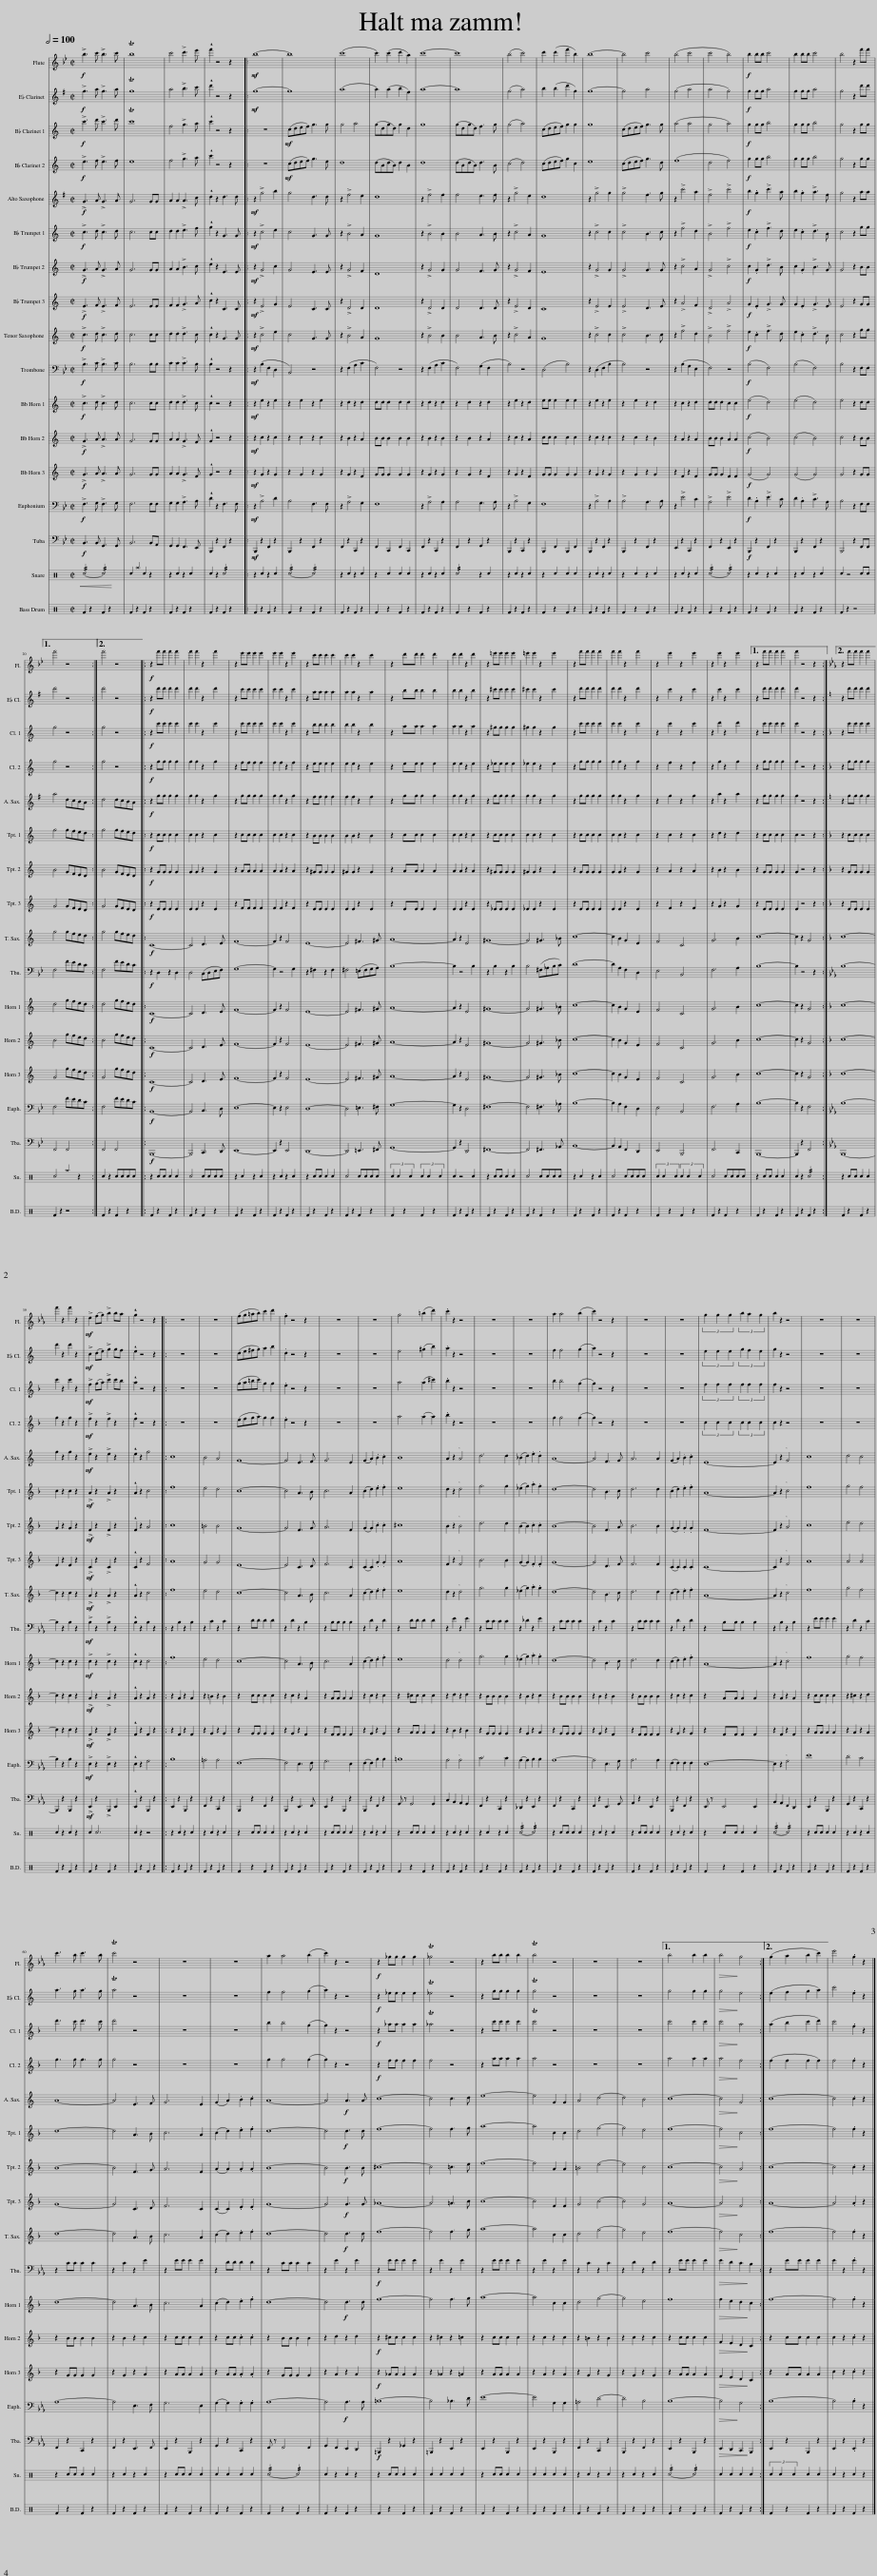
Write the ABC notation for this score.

X:1
%%score 1 2 3 4 5 6 7 8 9 10 11 12 13 14 15 16 17
L:1/8
Q:1/2=100
M:2/2
I:linebreak $
K:Bb
V:1 treble
V:2 treble transpose=3
V:3 treble transpose=-2
V:4 treble transpose=-2
V:5 treble transpose=-9
V:6 treble transpose=-2
V:7 treble transpose=-2
V:8 treble transpose=-2
V:9 treble transpose=-14
V:10 bass
V:11 treble transpose=-14
V:12 treble transpose=-14
V:13 treble transpose=-14
V:14 bass
V:15 bass
V:16 perc
K:none
V:17 perc
K:none
V:1
!f! !>!b3 c' !>!b3 c' | Tb8 | c'4 !>!d'3 e' | !^!f'2 z4 z2 |:!mf! b8- | %5
 b8 | (c'8 | c'2) (c'2 d'2 a2) | c'8- | c'8 | %10
 (b4 c'4) | d'2 (d'2 f'2 b2) | b8- | b4 c'4 | (b4 c'4 | %15
 c'4 b4) |!f! b2 bb c'4 | b2 bb c'4 | b4 z2 f'f' |1$ f'4 z4 :|2 %20
 f'4 z4 |:!f! z2 f'f' f'2 f'2 | f'2 f'2 z2 f'2 | z2 e'e' e'2 e'2 | e'2 e'2 z2 e'2 | %25
 z2 c'c' c'2 c'2 | c'2 c'2 z2 c'2 | z2 d'd' d'2 d'2 | d'2 d'2 z2 d'2 | z2 =e'e' e'2 e'2 | %30
 =e'2 e'2 z2 e'2 | z2 f'f' f'2 f'2 | f'2 f'2 z2 f'2 | z2 e'2 z2 e'2 | z2 e'2 z2 e'2 |1 %35
 z2 f'f' f'2 f'2 | f'2 z4 z2 :|2[K:Eb] z2 f'f' f'2 f'2 ||$ f'2 z2 f'2 z2 |!mf! !>!e2 (fg) !>!b2 ba | %40
 !^!g2 z4 z2 |: z8 | z8 | (fg=ab) c'2 d'2 | .f2 z4 z2 | %45
 z8 | z8 | g4 (=b2 d'2) | .c'2 z2 z4 | z8 | %50
 z8 | a2 a4 (b2 | c'2) z4 z2 | z8 | z8 | %55
 (3g2 g2 g2 (3b2 a2 g2 | b2 z2 z4 | z8 | z8 |$ c'3 b c'3 b | %60
 Tc'4 z4 | z8 | z8 | a2 a4 (b2 | c'2) z2 z4 | %65
!f! z2 _gg g2 g2 | T_g4 z4 | z2 bb b2 b2 | Tb4 z4 | z8 | %70
 z8 |1 b4 b2 b2 |!>(! b4!>)! g4 :|2 (g2 a2 b2 c'2) || e'4 .g2 z2 |] %75
V:2
[K:G]!f! !>!g3 a !>!g3 a | Tg8 | a4 !>!b3 c' | !^!d'2 z4 z2 |:!mf! g8- | %5
 g8 | (a8 | a2) (a2 b2 f2) | a8- | a8 | %10
 (g4 a4) | b2 (b2 d'2 g2) | g8- | g4 a4 | (g4 a4 | %15
 a4 g4) |!f! g2 gg a4 | g2 gg a4 | g4 z2 d'd' |1$ d'4 z4 :|2 %20
 d'4 z4 |:!f! z2 d'd' d'2 d'2 | d'2 d'2 z2 d'2 | z2 c'c' c'2 c'2 | c'2 c'2 z2 c'2 | %25
 z2 aa a2 a2 | a2 a2 z2 a2 | z2 bb b2 b2 | b2 b2 z2 b2 | z2 ^c'c' c'2 c'2 | %30
 ^c'2 c'2 z2 c'2 | z2 d'd' d'2 d'2 | d'2 d'2 z2 d'2 | z2 c'2 z2 c'2 | z2 c'2 z2 c'2 |1 %35
 z2 d'd' d'2 d'2 | d'2 z4 z2 :|2[K:C] z2 d'd' d'2 d'2 ||$ d'2 z2 d'2 z2 |!mf! !>!c2 (de) !>!g2 gf | %40
 !^!e2 z4 z2 |: z8 | z8 | (de^fg) a2 b2 | .d2 z4 z2 | %45
 z8 | z8 | e4 (^g2 b2) | .a2 z2 z4 | z8 | %50
 z8 | f2 f4 (g2 | a2) z4 z2 | z8 | z8 | %55
 (3e2 e2 e2 (3g2 f2 e2 | g2 z2 z4 | z8 | z8 |$ a3 g a3 g | %60
 Ta4 z4 | z8 | z8 | f2 f4 (g2 | a2) z2 z4 | %65
!f! z2 _ee e2 e2 | T_e4 z4 | z2 gg g2 g2 | Tg4 z4 | z8 | %70
 z8 |1 g4 g2 g2 |!>(! g4!>)! e4 :|2 (e2 f2 g2 a2) || c'4 .e2 z2 |] %75
V:3
[K:C]!f! !>!c'3 d' !>!c'3 d' | Tc'8 | f4 !>!g3 a | !^!c'2 z4 z2 |: z8 | %5
!mf! (cdef) g3 g | g4 a4 | (gdgd) g2 d2 | g8 | (gdgd) f3 g | %10
 (g4 a4) | (cdef) g2 g2 | g8 | (cdef) g3 g | (a4 a4 | %15
 g4 a4) |!f! g2 gg b4 | g2 gg b4 | g4 z2 gg |1$ g4 z4 :|2 %20
 g4 z4 |:!f! z2 c'c' c'2 c'2 | c'2 c'2 z2 c'2 | z2 c'c' c'2 c'2 | c'2 c'2 z2 c'2 | %25
 z2 bb b2 b2 | b2 b2 z2 b2 | z2 aa a2 a2 | a2 a2 z2 a2 | z2 ^gg g2 g2 | %30
 ^g2 g2 z2 g2 | z2 c'c' c'2 c'2 | c'2 c'2 z2 c'2 | z2 c'2 z2 c'2 | z2 d'2 z2 d'2 |1 %35
 z2 c'c' c'2 c'2 | c'2 z4 z2 :|2[K:F] z2 c'c' c'2 c'2 ||$ c'2 z2 c'2 z2 |!mf! !>!f2 (ga) !>!c'2 c'b | %40
 !^!a2 z4 z2 |: z8 | z8 | (ga=bc') g2 g2 | .e2 z4 z2 | %45
 z8 | z8 | a4 (a2 ^c'2) | .b2 z2 z4 | z8 | %50
 z8 | b2 b4 (g2 | g2) z4 z2 | z8 | z8 | %55
 (3f2 f2 f2 (3f2 f2 f2 | f2 z2 z4 | z8 | z8 |$ d'3 c' d'3 c' | %60
 d'4 z4 | z8 | z8 | b2 b4 (g2 | g2) z2 z4 | %65
!f! z2 _aa a2 a2 | T_a4 z4 | z2 c'c' c'2 c'2 | Tc'4 z4 | z8 | %70
 z8 |1 c'4 c'2 c'2 |!>(! c'4!>)! a4 :|2 (a2 b2 c'2 d'2) || c'4 .f2 z2 |] %75
V:4
[K:C]!f! !>!e3 f !>!e3 f | e8 | f4 !>!g3 a | !^!c'2 z4 z2 |: z8 | %5
!mf! (cdef) g3 e | d8 | (dBdB) d2 B2 | d8 | (dBdB) d3 B | %10
 (c4 d4) | (cdef) g2 c2 | e8 | (cdef) g3 d | (f8 | %15
 d4 f4) |!f! g2 gg b4 | g2 gg b4 | g4 z2 gg |1$ g4 z4 :|2 %20
 g4 z4 |:!f! z2 gg g2 g2 | g2 g2 z2 g2 | z2 ff f2 f2 | f2 f2 z2 f2 | %25
 z2 ee e2 e2 | e2 e2 z2 e2 | z2 ee e2 e2 | e2 e2 z2 e2 | z2 _ee e2 e2 | %30
 _e2 e2 z2 e2 | z2 gg g2 g2 | g2 g2 z2 g2 | z2 f2 z2 f2 | z2 g2 z2 g2 |1 %35
 z2 gg g2 g2 | g2 z4 z2 :|2[K:F] z2 gg g2 g2 ||$ g2 z2 g2 z2 |!mf! !>!f2 z2 !>!f2 z2 | %40
 !^!f2 z4 z2 |: z8 | z8 | (efga) g2 g2 | .e2 z4 z2 | %45
 z8 | z8 | a4 (a2 a2) | .b2 z2 z4 | z8 | %50
 z8 | g2 g4 (g2 | g2) z4 z2 | z8 | z8 | %55
 (3c2 c2 c2 (3c2 c2 c2 | c2 z2 z4 | z8 | z8 |$ g3 g g3 g | %60
 g4 z4 | z8 | z8 | g2 g4 (g2 | g2) z2 z4 | %65
!f! z2 ff f2 f2 | f4 z4 | z2 aa a2 a2 | a4 z4 | z8 | %70
 z8 |1 a4 a2 a2 |!>(! a4!>)! f4 :|2 (f2 f2 f2 f2) || f4 .f2 z2 |] %75
V:5
[K:G]!f! !>!G3 A !>!G3 A | G6 GG | A2 A2 !>!A3 c | !^!d2 z2 d3 d |:!mf! z2 !>!g4 b2 | %5
 g4 d3 d | z2 !>!f4 e2 | d8 | z2 !>!f4 f2 | f4 e3 f | %10
 z2 !>!g4 e2 | d8 | z2 !>!g4 g2 | !>!g4 f3 g | z2 !>!c'4 a2 | %15
 !>!f4 !>!c'4 |!f! b2 .g2 !>!c'3 a | b2 .g2 !>!a3 f | g4 z2 aa |1$ a4 dcBA :|2 %20
 d4 dcBA |:!f! z2 gg g2 g2 | g2 g2 z2 g2 | z2 gg g2 g2 | g2 g2 z2 g2 | %25
 z2 ff f2 f2 | f2 f2 z2 f2 | z2 gg g2 g2 | g2 g2 z2 g2 | z2 gg g2 g2 | %30
 g2 g2 z2 g2 | z2 gg g2 g2 | g2 g2 z2 g2 | z2 g2 z2 g2 | z2 a2 z2 a2 |1 %35
 z2 gg g2 g2 | g2 z4 z2 :|2[K:C] z2 gg g2 g2 ||$ g2 z2 g2 z2 |!mf! !>!e2 z2 !>!e2 z2 | %40
 !^!e2 z2 g4 |: c8 | B4 A4 | G8- | G4 E3 F | %45
 G6 E2 | (G2 A2) .B2 .c2 | B8 | A2 z2 A4 | d6 d2 | %50
 (_B2 d2) .e2 .d2 | A8- | A4 F3 G | A6 A2 | (G2 A2) .B2 .c2 | %55
 E8- | E2 z2 G4 | c8 | d4 c4 |$ A8- | %60
 A4 E3 F | G6 E2 | (G2 A2) .B2 .c2 | A8- | A4!f! A3 A | %65
 c8- | c4 c3 d | e8- | e4 G2 G2 | A4 d4- | %70
 d4 B4 |1 c8- |!>(! c4!>)! G4 :|2 c8- || c4 .c2 z2 |] %75
V:6
[K:C]!f! !>!c3 d !>!c3 d | c6 cc | d2 d2 !>!e3 f | !^!g2 z2 G3 G |:!mf! z2 !>!c4 e2 | %5
 c4 G3 G | z2 !>!B4 A2 | G8 | z2 !>!B4 B2 | B4 A3 B | %10
 z2 !>!c4 A2 | G8 | z2 !>!c4 c2 | !>!c4 B3 c | z2 !>!f4 d2 | %15
 !>!B4 !>!f4 |!f! e2 .c2 !>!f3 d | e2 .c2 !>!d3 B | c4 z2 gg |1$ g4 gfed :|2 %20
 g4 gfed |:!f! z2 cc c2 c2 | c2 c2 z2 c2 | z2 cc c2 c2 | c2 c2 z2 c2 | %25
 z2 BB B2 B2 | B2 B2 z2 B2 | z2 cc c2 c2 | c2 c2 z2 c2 | z2 cc c2 c2 | %30
 c2 c2 z2 c2 | z2 cc c2 c2 | c2 c2 z2 c2 | z2 c2 z2 c2 | z2 d2 z2 d2 |1 %35
 z2 cc c2 c2 | c2 z4 z2 :|2[K:F] z2 cc c2 c2 ||$ c2 z2 c2 z2 |!mf! !>!A2 z2 !>!A2 z2 | %40
 !^!A2 z2 c4 |: f8 | e4 d4 | c8- | c4 A3 B | %45
 c6 A2 | (c2 d2) .e2 .f2 | e8 | d2 z2 d4 | g6 g2 | %50
 (_e2 g2) .a2 .g2 | d8- | d4 B3 c | d6 d2 | (c2 d2) .e2 .f2 | %55
 A8- | A2 z2 c4 | f8 | g4 f4 |$ d8- | %60
 d4 A3 B | c6 A2 | (c2 d2) .e2 .f2 | d8- | d4!f! d3 d | %65
 f8- | f4 f3 g | a8- | a4 c2 c2 | d4 g4- | %70
 g4 e4 |1 f8- |!>(! f4!>)! c4 :|2 f8- || f4 .f2 z2 |] %75
V:7
[K:C]!f! !>!G3 A !>!G3 A | G6 GG | A2 A2 !>!B3 c | !^!e2 z2 E3 E |:!mf! z2 !>!G4 c2 | %5
 G4 E3 E | z2 !>!G4 F2 | D8 | z2 !>!G4 G2 | G4 F3 G | %10
 z2 !>!G4 F2 | E8 | z2 !>!G4 G2 | !>!G4 G3 G | z2 !>!c4 A2 | %15
 !>!G4 !>!c4 |!f! c2 .G2 !>!d3 B | c2 .G2 !>!B3 G | G4 z2 BB |1$ B4 GFED :|2 %20
 B4 GFED |:!f! z2 GG G2 G2 | G2 G2 z2 G2 | z2 AA A2 A2 | A2 A2 z2 A2 | %25
 z2 ^GG G2 G2 | ^G2 G2 z2 G2 | z2 AA A2 A2 | A2 A2 z2 A2 | z2 ^GG G2 G2 | %30
 ^G2 G2 z2 G2 | z2 GG G2 G2 | G2 G2 z2 G2 | z2 A2 z2 A2 | z2 B2 z2 B2 |1 %35
 z2 GG G2 G2 | G2 z4 z2 :|2[K:F] z2 GG G2 G2 ||$ G2 z2 G2 z2 |!mf! !>!F2 z2 !>!F2 z2 | %40
 !^!F2 z2 A4 |: c8 | =B4 B4 | G8- | G4 F3 G | %45
 A6 F2 | (G2 G2) .c2 .c2 | ^c8 | B2 z2 B4 | d6 d2 | %50
 (B2 B2) .c2 .c2 | B8- | B4 F3 A | B6 B2 | (G2 G2) .G2 .G2 | %55
 F8- | F2 z2 A4 | c8 | e4 d4 |$ B8- | %60
 B4 F3 G | A6 F2 | (A2 A2) .A2 .A2 | B8- | B4!f! B3 B | %65
 ^c8- | c4 =c3 e | f8- | f4 A2 A2 | =B4 e4- | %70
 e4 c4 |1 c8- |!>(! c4!>)! A4 :|2 c8- || c4 .c2 z2 |] %75
V:8
[K:C]!f! !>!E3 F !>!E3 F | E6 EE | F2 F2 !>!G3 A | !^!c2 z2 C3 C |:!mf! z2 !>!E4 G2 | %5
 E4 C3 C | z2 !>!D4 D2 | D8 | z2 !>!D4 D2 | D4 D3 D | %10
 z2 !>!E4 D2 | C8 | z2 !>!E4 E2 | !>!E4 D3 E | z2 !>!A4 F2 | %15
 !>!D4 !>!A4 |!f! G2 .E2 !>!G3 G | G2 .E2 !>!G3 E | E4 z2 GG |1$ G4 GFED :|2 %20
 G4 GFED |:!f! z2 EE E2 E2 | E2 E2 z2 E2 | z2 FF F2 F2 | F2 F2 z2 F2 | %25
 z2 EE E2 E2 | E2 E2 z2 E2 | z2 EE E2 E2 | E2 E2 z2 E2 | z2 _EE E2 E2 | %30
 _E2 E2 z2 E2 | z2 EE E2 E2 | E2 E2 z2 E2 | z2 F2 z2 F2 | z2 G2 z2 G2 |1 %35
 z2 EE E2 E2 | E2 z4 z2 :|2[K:F] z2 EE E2 E2 ||$ E2 z2 E2 z2 |!mf! !>!C2 z2 !>!C2 z2 | %40
 !^!C2 z2 F4 |: A8 | G4 G4 | E8- | E4 C3 D | %45
 F6 C2 | (C2 C2) .G2 .G2 | A8 | F2 z2 F4 | B6 B2 | %50
 (G2 G2) .F2 .F2 | G8- | G4 D3 F | F6 F2 | (C2 C2) .C2 .C2 | %55
 C8- | C2 z2 F4 | A8 | A4 A4 |$ G8- | %60
 G4 C3 D | F6 C2 | (C2 C2) .E2 .E2 | G8- | G4!f! G3 G | %65
 _A8- | A4 =A3 c | c8- | c4 F2 F2 | G4 c4- | %70
 c4 G4 |1 A8- |!>(! A4!>)! F4 :|2 A8- || A4 .A2 z2 |] %75
V:9
[K:C]!f! !>!c3 d !>!c3 d | c6 cc | d2 d2 !>!d3 c | !^!c2 z2 G3 G |:!mf! z2 !>!c4 e2 | %5
 c4 G3 G | z2 !>!B4 A2 | G8 | z2 !>!B4 B2 | B4 A3 B | %10
 z2 !>!c4 A2 | G8 | z2 !>!c4 c2 | !>!c4 B3 c | z2 !>!f4 d2 | %15
 !>!B4 !>!f4 |!f! e2 .c2 !>!f3 d | e2 .c2 !>!d3 B | c4 z2 gg |1$ g4 gfed :|2 %20
 g4 gfed |:!f! C8- | C4 D3 E | F8- | F2 z2 F4 | %25
 E8- | E4 ^F3 ^G | A8- | A2 z2 E4 | ^G8- | %30
 G4 ^G3 _B | c8- | c2 B2 G2 E2 | F4 C4 | G6 B2 |1 %35
 c8- | c2 z2 G4 :|2[K:F] c8- ||$ c2 z2 c2 z2 |!mf! !>!A2 z2 !>!A2 z2 | %40
 !^!A2 z2 c4 |: f8 | e4 d4 | c8- | c4 A3 B | %45
 c6 A2 | (c2 d2) .e2 .f2 | e8 | d2 z2 d4 | g6 g2 | %50
 (_e2 g2) .a2 .g2 | d8- | d4 B3 c | d6 d2 | (c2 d2) .e2 .f2 | %55
 A8- | A2 z2 c4 | f8 | g4 f4 |$ d8- | %60
 d4 A3 B | c6 A2 | (c2 d2) .e2 .f2 | d8- | d4!f! d3 d | %65
 f8- | f4 f3 g | a8- | a4 c2 c2 | d4 g4- | %70
 g4 e4 |1 f8- |!>(! f4!>)! c4 :|2 f8- || f4 .f2 z2 |] %75
V:10
!f! !>!B,3 C !>!B,3 C | B,6 B,B, | C2 C2 !>!C3 B, | !^!B,2 z4 z2 |:!mf! z2 (B,2 F,2 D,2 | %5
 B,,4) z4 | z2 (F,2 A,2 C2 | F,4) z4 | z2 (F,2 A,2 C2 | F,4) (G,2 F,2 | %10
 B,4) z4 | (D,4 B,4) | z2 (D,2 F,2 B,2 | B,4) z4 | z2 (B,2 G,2 E,2 | %15
 F,4) z4 |!f! (B,4 F,4) | (B,4 F,4) | B,4 z2 F,F, |1$ F,4 FEDC :|2 %20
 F,4 FEDC |:!f! z2 D,2 z2 D,2 | D,4 (C,D,E,F,) | G,8- | G,2 z4 G,2 | %25
 z2 ^F,2 z2 F,2 | ^F,4 (=E,F,G,A,) | B,8- | B,2 z4 B,2 | z2 B,2 z2 B,2 | %30
 B,4 (^F,_A,B,C) | D8- | D2 A,2 F,2 D,2 | E,4 B,,4 | F,6 A,2 |1 %35
 B,8- | B,2 z4 z2 :|2[K:Eb] B,8- ||$ B,2 z2 B,2 z2 |!mf! !>!B,2 z2 !>!B,2 z2 | %40
 !^!B,2 z2 B,2 z2 |: z2 B,2 z2 B,2 | z2 C2 z2 C2 | z2 DD D2 D2 | z2 D2 z2 B,2 | %45
 z2 B,B, B,2 B,2 | z2 D2 z2 D2 | z2 DD D2 D2 | z2 E2 z2 E2 | z2 CC C2 C2 | %50
 z2 _D2 z2 E2 | z2 CC C2 C2 | z2 C2 z2 C2 | z2 CC C2 C2 | z2 D2 z2 D2 | %55
 z2 B,B, B,2 B,2 | z2 B,2 z2 B,2 | z2 EE E2 E2 | z2 D2 z2 C2 |$ z2 CC C2 C2 | %60
 z2 C2 z2 E2 | z2 EE E2 E2 | z2 DD D2 D2 | z2 CC C2 C2 | z2 E2 z2 E2 | %65
!f! z2 EE E2 E2 | z2 E2 z2 E2 | z2 EE E2 E2 | z2 E2 z2 E2 | z2 C2 z2 C2 | %70
 z2 D2 z2 D2 |1 z2 EE E2 E2 |!>(! E2 D2 C2!>)! B,2 :|2 z2 EE E2 E2 || E2 z2 .E2 z2 |] %75
V:11
[K:C]!f! !>!c3 d !>!c3 d | c6 cc | d2 d2 !>!d3 c | !^!c2 z4 z2 |:!mf! z2 e2 z2 e2 | %5
 z2 e2 z2 e2 | z2 d2 z2 d2 | dd d2 d2 d2 | z2 d2 z2 d2 | z2 d2 z2 d2 | %10
 z2 e2 z2 d2 | ee e2 e2 e2 | z2 e2 z2 e2 | z2 e2 z2 d2 | z2 c2 z2 d2 | %15
 dd d2 c2 c2 |!f! (e4 d4) | (e4 d4) | e4 z2 dd |1$ d4 gfed :|2 %20
 d4 gfed |:!f! C8- | C4 D3 E | F8- | F2 z2 F4 | %25
 E8- | E4 ^F3 ^G | A8- | A2 z2 E4 | ^G8- | %30
 G4 ^G3 _B | c8- | c2 B2 G2 E2 | F4 C4 | G6 B2 |1 %35
 c8- | c2 z2 G4 :|2[K:F] c8- ||$ c2 z2 c2 z2 |!mf! !>!c2 z2 !>!c2 z2 | %40
 !^!c2 z2 c4 |: f8 | e4 d4 | c8- | c4 A3 B | %45
 c6 A2 | (c2 d2) .e2 .f2 | e8 | d4 d4 | g6 g2 | %50
 (_e2 g2) .a2 .g2 | d8- | d4 B3 c | d6 d2 | (c2 d2) .e2 .f2 | %55
 A8- | A2 z2 c4 | f8 | g4 f4 |$ d8- | %60
 d4 A3 B | c6 A2 | (c2 d2) .e2 .f2 | d8- | d4!f! d3 d | %65
 f8- | f4 f3 g | a8- | a4 c2 c2 | d4 g4- | %70
 g4 e4 |1 f8 |!>(! f2 e2 d2!>)! c2 :|2 f8- || f4 .f2 z2 |] %75
V:12
[K:C]!f! !>!G3 A !>!A3 A | G6 GG | A2 A2 !>!G3 F | !^!G2 z4 z2 |:!mf! z2 c2 z2 c2 | %5
 z2 c2 z2 c2 | z2 B2 z2 A2 | BB B2 B2 B2 | z2 B2 z2 B2 | z2 B2 z2 A2 | %10
 z2 c2 z2 A2 | cc c2 c2 c2 | z2 c2 z2 c2 | z2 c2 z2 B2 | z2 A2 z2 A2 | %15
 BB B2 A2 A2 |!f! (c4 B4) | (c4 B4) | c4 z2 BB |1$ B4 gfed :|2 %20
 B4 gfed |:!f! C8- | C4 D3 E | F8- | F2 z2 F4 | %25
 E8- | E4 ^F3 ^G | A8- | A2 z2 E4 | ^G8- | %30
 G4 ^G3 _B | c8- | c2 B2 G2 E2 | F4 C4 | G6 B2 |1 %35
 c8- | c2 z2 G4 :|2[K:F] c8- ||$ c2 z2 c2 z2 |!mf! !>!A2 z2 !>!A2 z2 | %40
 !^!A2 z2 A2 z2 |: z2 A2 z2 A2 | z2 =B2 z2 B2 | z2 cc c2 c2 | z2 c2 z2 A2 | %45
 z2 AA A2 A2 | z2 c2 z2 c2 | z2 ^cc c2 c2 | z2 d2 z2 d2 | z2 BB B2 B2 | %50
 z2 B2 z2 c2 | z2 BB B2 B2 | z2 B2 z2 B2 | z2 BB B2 B2 | z2 c2 z2 c2 | %55
 z2 AA A2 A2 | z2 A2 z2 A2 | z2 cc c2 c2 | z2 ^c2 z2 d2 |$ z2 BB B2 B2 | %60
 z2 B2 z2 c2 | z2 cc c2 c2 | z2 cc .c2 .c2 | z2 BB B2 B2 | z2 d2 z2 d2 | %65
!f! z2 ^cc c2 c2 | z2 ^c2 z2 =c2 | z2 cc c2 c2 | z2 c2 z2 c2 | z2 =B2 z2 B2 | %70
 z2 c2 z2 c2 |1 z2 cc c2 c2 |!>(! F2 E2 D2!>)! C2 :|2 z2 cc c2 c2 || c2 z2 .c2 z2 |] %75
V:13
[K:C]!f! !>!G3 A !>!A3 A | G6 GG | A2 A2 !>!G3 F | !^!G2 z4 z2 |:!mf! z2 G2 z2 G2 | %5
 z2 G2 z2 G2 | z2 G2 z2 F2 | GG G2 G2 G2 | z2 G2 z2 G2 | z2 G2 z2 F2 | %10
 z2 G2 z2 F2 | GG G2 G2 G2 | z2 G2 z2 G2 | z2 G2 z2 G2 | z2 F2 z2 F2 | %15
 GG G2 F2 F2 |!f! (G4 G4) | (G4 G4) | G4 z2 GG |1$ G4 gfed :|2 %20
 G4 gfed |:!f! C8- | C4 D3 E | F8- | F2 z2 F4 | %25
 E8- | E4 ^F3 ^G | A8- | A2 z2 E4 | ^G8- | %30
 G4 ^G3 _B | c8- | c2 B2 G2 E2 | F4 C4 | G6 B2 |1 %35
 c8- | c2 z2 G4 :|2[K:F] c8- ||$ c2 z2 c2 z2 |!mf! !>!F2 z2 !>!F2 z2 | %40
 !^!F2 z2 F2 z2 |: z2 F2 z2 F2 | z2 G2 z2 G2 | z2 GG G2 G2 | z2 G2 z2 F2 | %45
 z2 FF F2 F2 | z2 G2 z2 G2 | z2 AA A2 A2 | z2 B2 z2 B2 | z2 GG G2 G2 | %50
 z2 G2 z2 A2 | z2 GG G2 G2 | z2 G2 z2 F2 | z2 FF F2 F2 | z2 G2 z2 G2 | %55
 z2 FF F2 F2 | z2 F2 z2 F2 | z2 AA A2 A2 | z2 A2 z2 A2 |$ z2 GG G2 G2 | %60
 z2 G2 z2 A2 | z2 AA A2 A2 | z2 AA .A2 .A2 | z2 GG G2 G2 | z2 A2 z2 A2 | %65
!f! z2 _AA A2 A2 | z2 _A2 z2 =A2 | z2 AA A2 A2 | z2 A2 z2 A2 | z2 G2 z2 G2 | %70
 z2 G2 z2 G2 |1 z2 AA A2 A2 |!>(! F2 E2 D2!>)! C2 :|2 z2 AA A2 A2 || c2 z2 .c2 z2 |] %75
V:14
!f! !>!F,3 G, !>!F,3 G, | F,6 F,F, | G,2 G,2 !>!A,3 B, | !^!D2 z2 F,3 F, |:!mf! z2 !>!B,4 D2 | %5
 B,4 F,3 F, | z2 !>!A,4 G,2 | F,8 | z2 !>!A,4 A,2 | A,4 G,3 A, | %10
 z2 !>!B,4 G,2 | F,8 | z2 !>!B,4 B,2 | !>!B,4 A,3 B, | z2 !>!E4 C2 | %15
 !>!A,4 !>!E4 |!f! D2 .B,2 !>!E3 C | D2 .B,2 !>!C3 A, | B,4 z2 F,F, |1$ F,4 FEDC :|2 %20
 F,4 FEDC |:!f! B,,8- | B,,4 C,3 D, | E,8- | E,2 z2 E,4 | %25
 D,8- | D,4 =E,3 ^F, | G,8- | G,2 z2 D,4 | ^F,8- | %30
 F,4 ^F,3 _A, | B,8- | B,2 A,2 F,2 D,2 | E,4 B,,4 | F,6 A,2 |1 %35
 B,8- | B,2 z2 F,4 :|2[K:Eb] B,8- ||$ B,2 z2 B,2 z2 |!mf! !>!E,2 z2 !>!E,2 z2 | %40
 !^!E,2 z2 G,4 |: B,8 | =A,4 A,4 | F,8- | F,4 E,3 F, | %45
 G,6 E,2 | (F,2 F,2) B,2 B,2 | =B,8 | A,4 A,4 | C6 C2 | %50
 (A,2 A,2) B,2 B,2 | A,8- | A,4 E,3 G, | A,6 A,2 | (F,2 F,2) F,2 F,2 | %55
 E,8- | E,2 z2 G,4 | E8 | D4 C4 |$ A,8- | %60
 A,4 E,3 F, | G,6 E,2 | (G,2 G,2) .G,2 .G,2 | A,8- | A,4!f! A,3 A, | %65
 =B,8- | B,4 _B,3 D | E8- | E4 G,2 G,2 | =A,4 D4- | %70
 D4 B,4 |1 B,8- |!>(! B,4!>)! G,4 :|2 B,8- || B,4 .B,2 z2 |] %75
V:15
!f! B,,3 B,, G,,3 G,, | B,,6 B,,A,, | G,,2 G,,2 F,,3 E,, | B,,,2 z2 F,,2 z2 |:!mf! B,,,2 z2 F,,2 z2 | %5
 B,,,2 z2 F,,2 z2 | F,,2 z2 C,,2 z2 | F,,2 C,,2 F,,2 C,,2 | F,,2 z2 C,,2 z2 | F,,2 z2 G,,2 z2 | %10
 B,,,2 z2 C,,2 z2 | B,,,2 F,,2 B,,,2 F,,2 | B,,,2 z2 F,,2 z2 | B,,,2 z2 F,,2 z2 | E,,2 z2 C,,2 z2 | %15
 F,,2 z2 E,,2 z2 |!f! B,,,2 z2 F,,2 z2 | B,,,2 z2 F,,2 z2 | B,,,4 z2 F,,F,, |1$ F,,4 F,,4 :|2 %20
 F,,4 F,,4 |:!f! B,,,8- | B,,,4 C,,3 D,, | E,,8- | E,,2 z2 E,,4 | %25
 D,,8- | D,,4 =E,,3 ^F,, | G,,8- | G,,2 z2 D,,4 | ^F,,8- | %30
 F,,4 ^F,,3 _A,, | B,,8- | B,,2 A,,2 F,,2 D,,2 | E,,4 B,,,4 | F,,6 C,,2 |1 %35
 B,,,8- | B,,,2 z2 F,,4 :|2[K:Eb] B,,,8- ||$ B,,,2 z2 B,,,2 z2 |!mf! !>!E,,2 z2 !>!B,,,2 E,,2 | %40
 !^!E,,2 z2 B,,,2 z2 |: E,,2 z2 B,,,2 z2 | F,,2 z2 C,,2 z2 | B,,,2 z2 F,,2 z2 | B,,,2 z2 E,,3 F,, | %45
 E,,2 z2 B,,,2 z2 | B,,,2 z2 F,,2 z2 | G,, z G,,4 G,,2 | C,2 B,,2 A,,2 G,,2 | F,,2 z2 C,,2 z2 | %50
 _D,,2 z2 E,,2 z2 | F,,2 z2 C,,2 z2 | F,,2 z2 E,,3 G,, | A,,2 z2 E,,2 z2 | B,,,2 z2 F,,2 z2 | %55
 E,, z E,,4 E,,2 | B,,2 A,,2 F,,2 D,,2 | E,,2 z2 B,,,2 z2 | G,,2 z2 C,,2 z2 |$ F,,2 z2 C,,2 z2 | %60
 F,,2 z2 E,,3 F,, | E,,2 z2 B,,,2 z2 | G,,2 z2 C,,2 z2 | F,, z F,,4 F,,2 | G,,2 F,,2 E,,2 D,,2 | %65
!f! =B,,,2 z2 _G,,2 z2 | =B,,,2 z2 E,,2 z2 | E,,2 z2 B,,,2 z2 | E,,2 z2 B,,,2 z2 | F,,2 z2 C,,2 z2 | %70
 B,,,2 z2 F,,2 z2 |1 E,,2 z2 B,,,2 z2 |!>(! E,,2 D,,2 C,,2!>)! B,,,2 :|2 E,,2 z2 B,,,2 z2 || E,,2 z2 .E,,2 z2 |] %75
V:16
[K:C]!<(! !//!c4- !//!c4!<)! | c2 ^a2 c2 z2 | z2 c2 z2 c2 | c2 z2 !//!c4 |: z2 c2 z2 c2 | %5
 !//!c4- !//!c4 | z2 c2 z2 c2 | z2 c2 c2 c2 | z2 c2 z2 c2 | !//!c4 z2 c2 | %10
 z2 c2 z2 c2 | z2 c2 c2 c2 | z2 c2 z2 c2 | z2 c2 z2 c2 | z2 c2 z2 c2 | %15
 !//!c4- !//!c4 | z2 c2 z2 c2 | z2 c2 z2 c2 | c2 z4 cc |1$ c4 ^a2 z2 :|2 %20
 c2 z2 cccc |: z2 cc c2 c2 | c4 cccc | z2 c2 z2 c2 | z2 c2 z2 c2 | %25
 z2 cc c2 c2 | c4 cccc | (3c2 c2 c2 (3c2 c2 c2 | c2 z4 c2 | z2 cc c2 c2 | %30
 c4 cccc | z2 c2 z2 c2 | c4 cccc | (3c2 c2 c2 (3c2 c2 c2 | c4 cccc |1 %35
 z2 cc c2 c2 | c2 z2 !//!c4 :|2 z2 cc c2 c2 ||$ c2 z2 c2 z2 | c2 c6 | %40
 c2 z2 z4 |: z2 c2 z2 c2 | z2 c2 z2 c2 | z2 cc c2 c2 | z2 c2 z2 c2 | %45
 z2 cc c2 c2 | z2 c2 z2 c2 | z2 cc c2 c2 | z2 c2 z2 c2 | z2 c2 z2 c2 | %50
 !//!c4- !//!c4 | z2 cc c2 c2 | z2 c2 z2 c2 | z2 cc c2 c2 | z2 c2 z2 c2 | %55
 z2 cc c2 c2 | !//!c4- !//!c4 | z2 cc c2 c2 | z2 c2 z2 c2 |$ z2 cc c2 c2 | %60
 z2 c2 z2 c2 | z2 cc c2 c2 | c2 c2 c2 c2 | !//!c4- !//!c4 | c2 z2 c2 z2 | %65
 z2 cc c2 c2 | c2 c2 c2 c2 | z2 cc c2 c2 | c2 c2 c2 c2 | z2 c2 z2 c2 | %70
 z2 c2 z2 c2 |1 !//!c4- !//!c4 | c2 c2 c2 c2 :|2 (3c2 c2 c2 c2 c2 || c2 z2 c2 z2 |] %75
V:17
[K:C] F2 z2 F2 z2 | F2 z2 F2 z2 | F2 z2 F2 z2 | F2 z2 F2 z2 |: F2 z2 F2 z2 | %5
 F2 z2 F2 z2 | F2 z2 F2 z2 | F2 z2 F2 z2 | F2 z2 F2 z2 | F2 z2 F2 z2 | %10
 F2 z2 F2 z2 | F2 z2 F2 z2 | F2 z2 F2 z2 | F2 z2 F2 z2 | F2 z2 F2 z2 | %15
 F2 z2 F2 z2 | F2 z2 F2 z2 | F2 z2 F2 z2 | F2 z2 z4 |1$ F2 z2 z4 :|2 %20
 F2 z2 F2 z2 |: F2 z2 F2 z2 | F2 z2 F2 z2 | F2 z2 F2 z2 | F2 z2 F2 z2 | %25
 F2 z2 F2 z2 | F2 z2 F2 z2 | F2 z2 F2 z2 | F2 z2 F2 z2 | F2 z2 F2 z2 | %30
 F2 z2 F2 z2 | F2 z2 F2 z2 | F2 z2 F2 z2 | F2 z2 F2 z2 | F2 z2 F2 z2 |1 %35
 F2 z2 F2 z2 | F2 z2 F2 z2 :|2 F2 z2 F2 z2 ||$ F2 z2 F2 z2 | F2 z2 F2 z2 | %40
 F2 z2 F2 z2 |: F2 z2 F2 z2 | F2 z2 F2 z2 | F2 z2 F2 z2 | F2 z2 F2 z2 | %45
 F2 z2 F2 z2 | F2 z2 F2 z2 | F2 z2 F2 z2 | F2 z2 F2 z2 | F2 z2 F2 z2 | %50
 F2 z2 F2 z2 | F2 z2 F2 z2 | F2 z2 F2 z2 | F2 z2 F2 z2 | F2 z2 F2 z2 | %55
 F2 z2 F2 z2 | F2 z2 F2 z2 | F2 z2 F2 z2 | F2 z2 F2 z2 |$ F2 z2 F2 z2 | %60
 F2 z2 F2 z2 | F2 z2 F2 z2 | F2 z2 F2 z2 | F2 z2 F2 z2 | F2 z2 F2 z2 | %65
 F2 z2 F2 z2 | F2 z2 F2 z2 | F2 z2 F2 z2 | F2 z2 F2 z2 | F2 z2 F2 z2 | %70
 F2 z2 F2 z2 |1 F2 z2 F2 z2 | F2 z2 F2 z2 :|2 F2 z2 F2 z2 || F2 z2 F2 z2 |] %75
